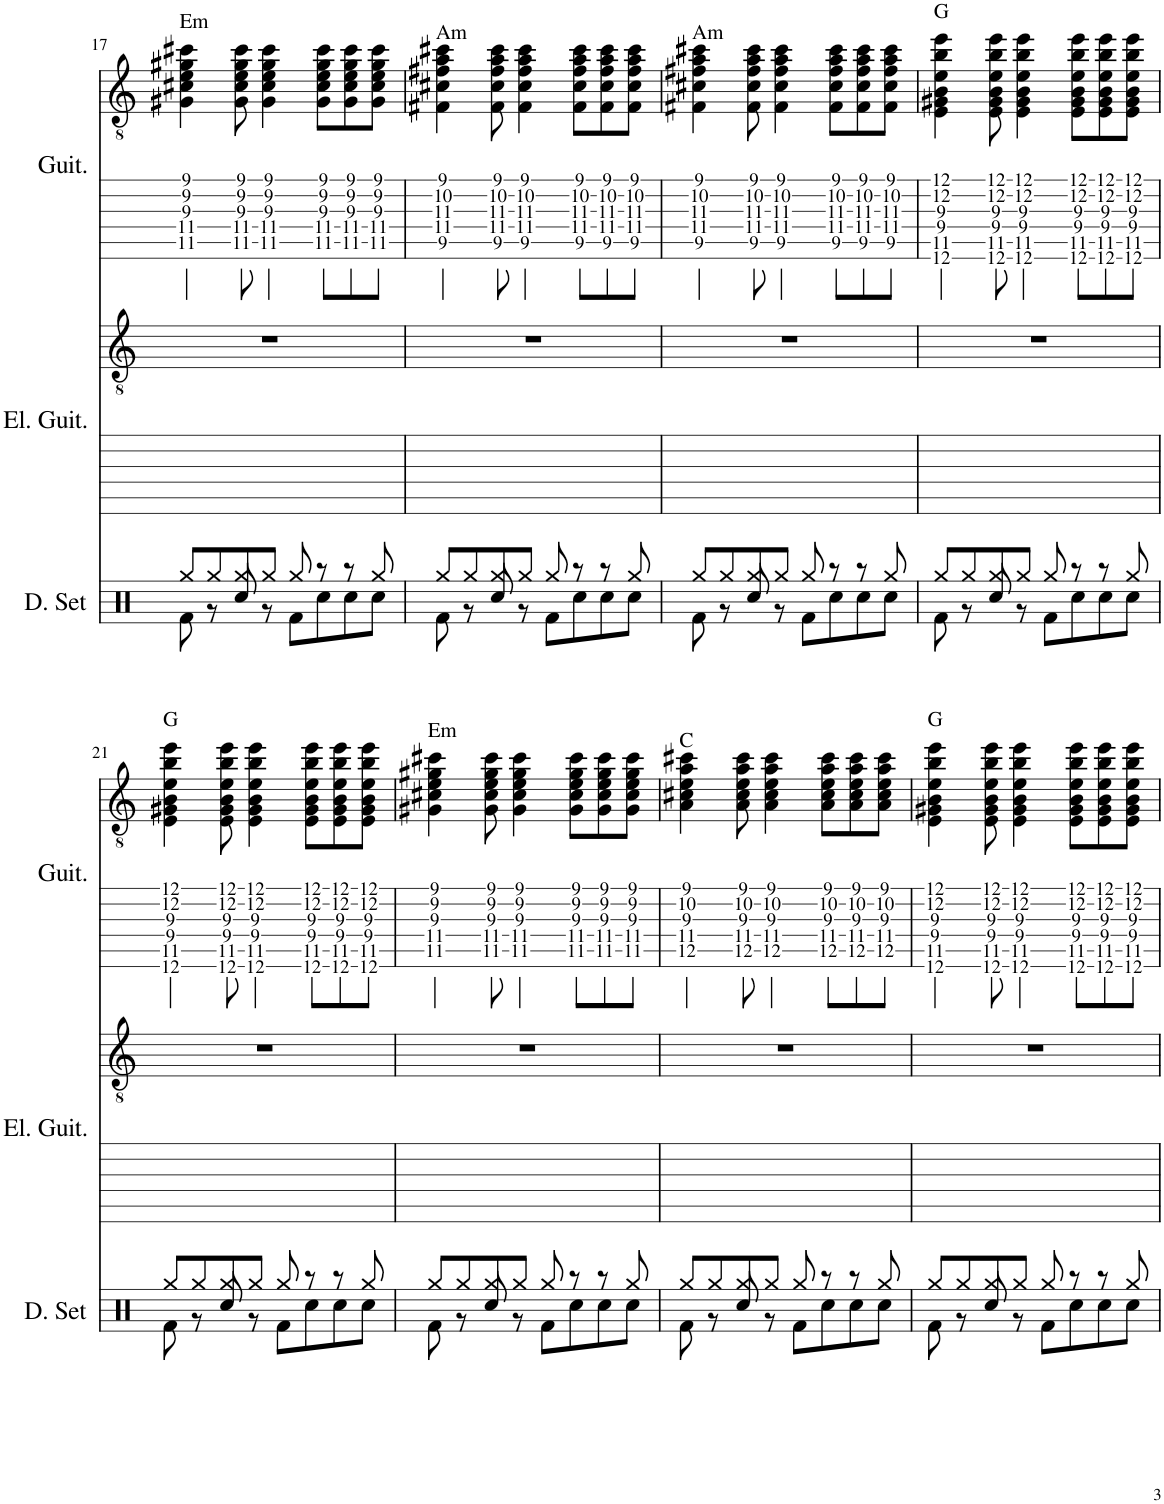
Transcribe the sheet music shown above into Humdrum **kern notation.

**kern	**kern	**kern	**kern	**kern
*part3	*part2	*part2	*part1	*part1
*staff5	*staff4	*staff3	*staff2	*staff1
*I"架子鼓	*I"电子吉他	*	*I"原音吉他	*
!!LO:PB:g=z
*clefX	*	*clefGv2	*	*clefGv2
*k[]	*k[]	*k[]	*k[]	*k[]
*M4/4	*M4/4	*M4/4	*M4/4	*M4/4
=17	=17	=17	=17	=17
*^	*	*	*	*
!	!	!	!	!	!LO:TX:a:t=Em
8Rgg/L	8Rf\	1r	1r	4G#\ 4c#\ 4e\ 4g#\ 4cc#\	4G#X\ 4c#X\ 4e\ 4g#X\ 4cc#X\
8Rgg/	8r	.	.	.	.
8Rgg/	8Rcc/	.	.	8G#\ 8c#\ 8e\ 8g#\ 8cc#\	8G#\ 8c#\ 8e\ 8g#\ 8cc#\
8Rgg/J	8r	.	.	4G#\ 4c#\ 4e\ 4g#\ 4cc#\	4G#\ 4c#\ 4e\ 4g#\ 4cc#\
8Rgg/	8Rf\L	.	.	.	.
8r	8Rcc\	.	.	8G#\ 8c#\ 8e\ 8g#\ 8cc#\L	8G#\ 8c#\ 8e\ 8g#\ 8cc#\L
8r	8Rcc\	.	.	8G#\ 8c#\ 8e\ 8g#\ 8cc#\	8G#\ 8c#\ 8e\ 8g#\ 8cc#\
8Rgg/	8Rcc\J	.	.	8G#\ 8c#\ 8e\ 8g#\ 8cc#\J	8G#\ 8c#\ 8e\ 8g#\ 8cc#\J
=18	=18	=18	=18	=18	=18
!	!	!	!	!	!LO:TX:a:t=Am
8Rgg/L	8Rf\	1r	1r	4F#\ 4c#\ 4f#\ 4a\ 4cc#\	4F#X\ 4c#X\ 4f#X\ 4a\ 4cc#X\
8Rgg/	8r	.	.	.	.
8Rgg/	8Rcc/	.	.	8F#\ 8c#\ 8f#\ 8a\ 8cc#\	8F#\ 8c#\ 8f#\ 8a\ 8cc#\
8Rgg/J	8r	.	.	4F#\ 4c#\ 4f#\ 4a\ 4cc#\	4F#\ 4c#\ 4f#\ 4a\ 4cc#\
8Rgg/	8Rf\L	.	.	.	.
8r	8Rcc\	.	.	8F#\ 8c#\ 8f#\ 8a\ 8cc#\L	8F#\ 8c#\ 8f#\ 8a\ 8cc#\L
8r	8Rcc\	.	.	8F#\ 8c#\ 8f#\ 8a\ 8cc#\	8F#\ 8c#\ 8f#\ 8a\ 8cc#\
8Rgg/	8Rcc\J	.	.	8F#\ 8c#\ 8f#\ 8a\ 8cc#\J	8F#\ 8c#\ 8f#\ 8a\ 8cc#\J
=19	=19	=19	=19	=19	=19
!	!	!	!	!	!LO:TX:a:t=Am
8Rgg/L	8Rf\	1r	1r	4F#\ 4c#\ 4f#\ 4a\ 4cc#\	4F#X\ 4c#X\ 4f#X\ 4a\ 4cc#X\
8Rgg/	8r	.	.	.	.
8Rgg/	8Rcc/	.	.	8F#\ 8c#\ 8f#\ 8a\ 8cc#\	8F#\ 8c#\ 8f#\ 8a\ 8cc#\
8Rgg/J	8r	.	.	4F#\ 4c#\ 4f#\ 4a\ 4cc#\	4F#\ 4c#\ 4f#\ 4a\ 4cc#\
8Rgg/	8Rf\L	.	.	.	.
8r	8Rcc\	.	.	8F#\ 8c#\ 8f#\ 8a\ 8cc#\L	8F#\ 8c#\ 8f#\ 8a\ 8cc#\L
8r	8Rcc\	.	.	8F#\ 8c#\ 8f#\ 8a\ 8cc#\	8F#\ 8c#\ 8f#\ 8a\ 8cc#\
8Rgg/	8Rcc\J	.	.	8F#\ 8c#\ 8f#\ 8a\ 8cc#\J	8F#\ 8c#\ 8f#\ 8a\ 8cc#\J
=20	=20	=20	=20	=20	=20
!	!	!	!	!	!LO:TX:a:t=G
8Rgg/L	8Rf\	1r	1r	4E\ 4G#\ 4B\ 4e\ 4b\ 4ee\	4E\ 4G#X\ 4B\ 4e\ 4b\ 4ee\
8Rgg/	8r	.	.	.	.
8Rgg/	8Rcc/	.	.	8E\ 8G#\ 8B\ 8e\ 8b\ 8ee\	8E\ 8G#\ 8B\ 8e\ 8b\ 8ee\
8Rgg/J	8r	.	.	4E\ 4G#\ 4B\ 4e\ 4b\ 4ee\	4E\ 4G#\ 4B\ 4e\ 4b\ 4ee\
8Rgg/	8Rf\L	.	.	.	.
8r	8Rcc\	.	.	8E\ 8G#\ 8B\ 8e\ 8b\ 8ee\L	8E\ 8G#\ 8B\ 8e\ 8b\ 8ee\L
8r	8Rcc\	.	.	8E\ 8G#\ 8B\ 8e\ 8b\ 8ee\	8E\ 8G#\ 8B\ 8e\ 8b\ 8ee\
8Rgg/	8Rcc\J	.	.	8E\ 8G#\ 8B\ 8e\ 8b\ 8ee\J	8E\ 8G#\ 8B\ 8e\ 8b\ 8ee\J
!!LO:LB:g=z
=21	=21	=21	=21	=21	=21
!	!	!	!	!	!LO:TX:a:t=G
8Rgg/L	8Rf\	1r	1r	4E\ 4G#\ 4B\ 4e\ 4b\ 4ee\	4E\ 4G#X\ 4B\ 4e\ 4b\ 4ee\
8Rgg/	8r	.	.	.	.
8Rgg/	8Rcc/	.	.	8E\ 8G#\ 8B\ 8e\ 8b\ 8ee\	8E\ 8G#\ 8B\ 8e\ 8b\ 8ee\
8Rgg/J	8r	.	.	4E\ 4G#\ 4B\ 4e\ 4b\ 4ee\	4E\ 4G#\ 4B\ 4e\ 4b\ 4ee\
8Rgg/	8Rf\L	.	.	.	.
8r	8Rcc\	.	.	8E\ 8G#\ 8B\ 8e\ 8b\ 8ee\L	8E\ 8G#\ 8B\ 8e\ 8b\ 8ee\L
8r	8Rcc\	.	.	8E\ 8G#\ 8B\ 8e\ 8b\ 8ee\	8E\ 8G#\ 8B\ 8e\ 8b\ 8ee\
8Rgg/	8Rcc\J	.	.	8E\ 8G#\ 8B\ 8e\ 8b\ 8ee\J	8E\ 8G#\ 8B\ 8e\ 8b\ 8ee\J
=22	=22	=22	=22	=22	=22
!	!	!	!	!	!LO:TX:a:t=Em
8Rgg/L	8Rf\	1r	1r	4G#\ 4c#\ 4e\ 4g#\ 4cc#\	4G#X\ 4c#X\ 4e\ 4g#X\ 4cc#X\
8Rgg/	8r	.	.	.	.
8Rgg/	8Rcc/	.	.	8G#\ 8c#\ 8e\ 8g#\ 8cc#\	8G#\ 8c#\ 8e\ 8g#\ 8cc#\
8Rgg/J	8r	.	.	4G#\ 4c#\ 4e\ 4g#\ 4cc#\	4G#\ 4c#\ 4e\ 4g#\ 4cc#\
8Rgg/	8Rf\L	.	.	.	.
8r	8Rcc\	.	.	8G#\ 8c#\ 8e\ 8g#\ 8cc#\L	8G#\ 8c#\ 8e\ 8g#\ 8cc#\L
8r	8Rcc\	.	.	8G#\ 8c#\ 8e\ 8g#\ 8cc#\	8G#\ 8c#\ 8e\ 8g#\ 8cc#\
8Rgg/	8Rcc\J	.	.	8G#\ 8c#\ 8e\ 8g#\ 8cc#\J	8G#\ 8c#\ 8e\ 8g#\ 8cc#\J
=23	=23	=23	=23	=23	=23
!	!	!	!	!	!LO:TX:a:t=C
8Rgg/L	8Rf\	1r	1r	4A\ 4c#\ 4e\ 4a\ 4cc#\	4A\ 4c#X\ 4e\ 4a\ 4cc#X\
8Rgg/	8r	.	.	.	.
8Rgg/	8Rcc/	.	.	8A\ 8c#\ 8e\ 8a\ 8cc#\	8A\ 8c#\ 8e\ 8a\ 8cc#\
8Rgg/J	8r	.	.	4A\ 4c#\ 4e\ 4a\ 4cc#\	4A\ 4c#\ 4e\ 4a\ 4cc#\
8Rgg/	8Rf\L	.	.	.	.
8r	8Rcc\	.	.	8A\ 8c#\ 8e\ 8a\ 8cc#\L	8A\ 8c#\ 8e\ 8a\ 8cc#\L
8r	8Rcc\	.	.	8A\ 8c#\ 8e\ 8a\ 8cc#\	8A\ 8c#\ 8e\ 8a\ 8cc#\
8Rgg/	8Rcc\J	.	.	8A\ 8c#\ 8e\ 8a\ 8cc#\J	8A\ 8c#\ 8e\ 8a\ 8cc#\J
=24	=24	=24	=24	=24	=24
!	!	!	!	!	!LO:TX:a:t=G
8Rgg/L	8Rf\	1r	1r	4E\ 4G#\ 4B\ 4e\ 4b\ 4ee\	4E\ 4G#X\ 4B\ 4e\ 4b\ 4ee\
8Rgg/	8r	.	.	.	.
8Rgg/	8Rcc/	.	.	8E\ 8G#\ 8B\ 8e\ 8b\ 8ee\	8E\ 8G#\ 8B\ 8e\ 8b\ 8ee\
8Rgg/J	8r	.	.	4E\ 4G#\ 4B\ 4e\ 4b\ 4ee\	4E\ 4G#\ 4B\ 4e\ 4b\ 4ee\
8Rgg/	8Rf\L	.	.	.	.
8r	8Rcc\	.	.	8E\ 8G#\ 8B\ 8e\ 8b\ 8ee\L	8E\ 8G#\ 8B\ 8e\ 8b\ 8ee\L
8r	8Rcc\	.	.	8E\ 8G#\ 8B\ 8e\ 8b\ 8ee\	8E\ 8G#\ 8B\ 8e\ 8b\ 8ee\
8Rgg/	8Rcc\J	.	.	8E\ 8G#\ 8B\ 8e\ 8b\ 8ee\J	8E\ 8G#\ 8B\ 8e\ 8b\ 8ee\J
*v	*v	*	*	*	*
=	=	=	=	=
*-	*-	*-	*-	*-
